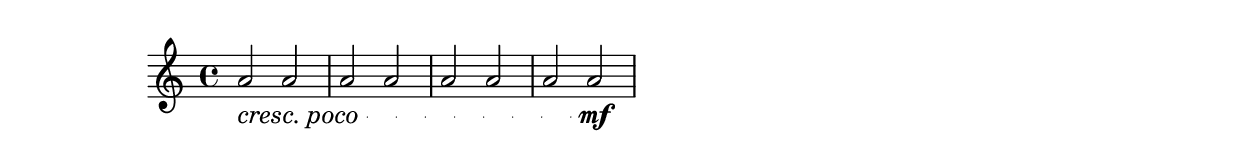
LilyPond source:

%% Do not edit this file; it is automatically
%% generated from LSR http://lsr.dsi.unimi.it
%% This file is in the public domain.
\version "2.13.20"

\header {
  lsrtags = "expressive-marks"

%% Translation of GIT committish: 0b55335aeca1de539bf1125b717e0c21bb6fa31b
  texidoces = "
Se puede modificar el texto empleado para los crescendos y
decrescendos modificando las propiedades de contexto
@code{crescendoText} y @code{decrescendoText}.  El estilo de la
línea de extensión se puede cambiar modificando la propiedad
@code{'style} de @code{DynamicTextSpanner}.  El valor
predeterminado es @code{'hairpin} (regulador), y entre otros
valores posibles se encuentran @code{'line} (línea),
@code{'dashed-line} (línea discontinua) y @code{'dotted-line}
(línea de puntos):

"
  doctitlees = "Cambiar el texto y los estilos de objeto de extensión para las indicaciones dinámicas textuales"

%% Translation of GIT committish: 0a868be38a775ecb1ef935b079000cebbc64de40
texidocde = "
Der Text, der für Crescendo und Decrescendo gestzt wird, kann geändert
werden, indem man die Eigenschaften @code{crescendoText} und
@code{decrescendoText} verändert.  Der Stil des Streckers kann auch
geändert werden, indem die @code{'style}-Eigenschaft des
@code{DynamicTextSpanner} beeinflusst wird.  Der Standardwert ist
@code{'hairpin}, ander Möglichkeiten sind @code{'line}, @code{'dashed-line}
und @code{'dotted-line}.
"
  doctitlede = "Text und Strecker-Stile für Dynamik-Texte ändern"
%% Translation of GIT committish: 4ab2514496ac3d88a9f3121a76f890c97cedcf4e
  texidocfr = "
Le texte par défaut des crescendos et decrescendos se change en
modifiant les propriétés de contexte @code{crescendoText} et
@code{decrescendoText}. L'aspect de la ligne d'extension est fonction
de la propriété @code{'style} du @code{DynamicTextSpanner}.  Sa valeur
par défaut est @code{'hairpin}, mais d'autres valeurs sont disponibles,
comme @code{'line}, @code{'dashed-line} et @code{'dotted-line}.

"
  doctitlefr = "Modifidation du texte et de l'extension de nuances textuelles"


  texidoc = "
The text used for crescendos and decrescendos can be changed by
modifying the context properties @code{crescendoText} and
@code{decrescendoText}. The style of the spanner line can be changed by
modifying the @code{'style} property of @code{DynamicTextSpanner}.  The
default value is @code{'hairpin}, and other possible values include
@code{'line}, @code{'dashed-line} and @code{'dotted-line}.

"
  doctitle = "Changing text and spanner styles for text dynamics"
} % begin verbatim

\relative c'' {
  \set crescendoText = \markup { \italic { cresc. poco } }
  \set crescendoSpanner = #'text
  \override DynamicTextSpanner #'style = #'dotted-line
  a2\< a
  a2 a
  a2 a
  a2 a\mf
}
